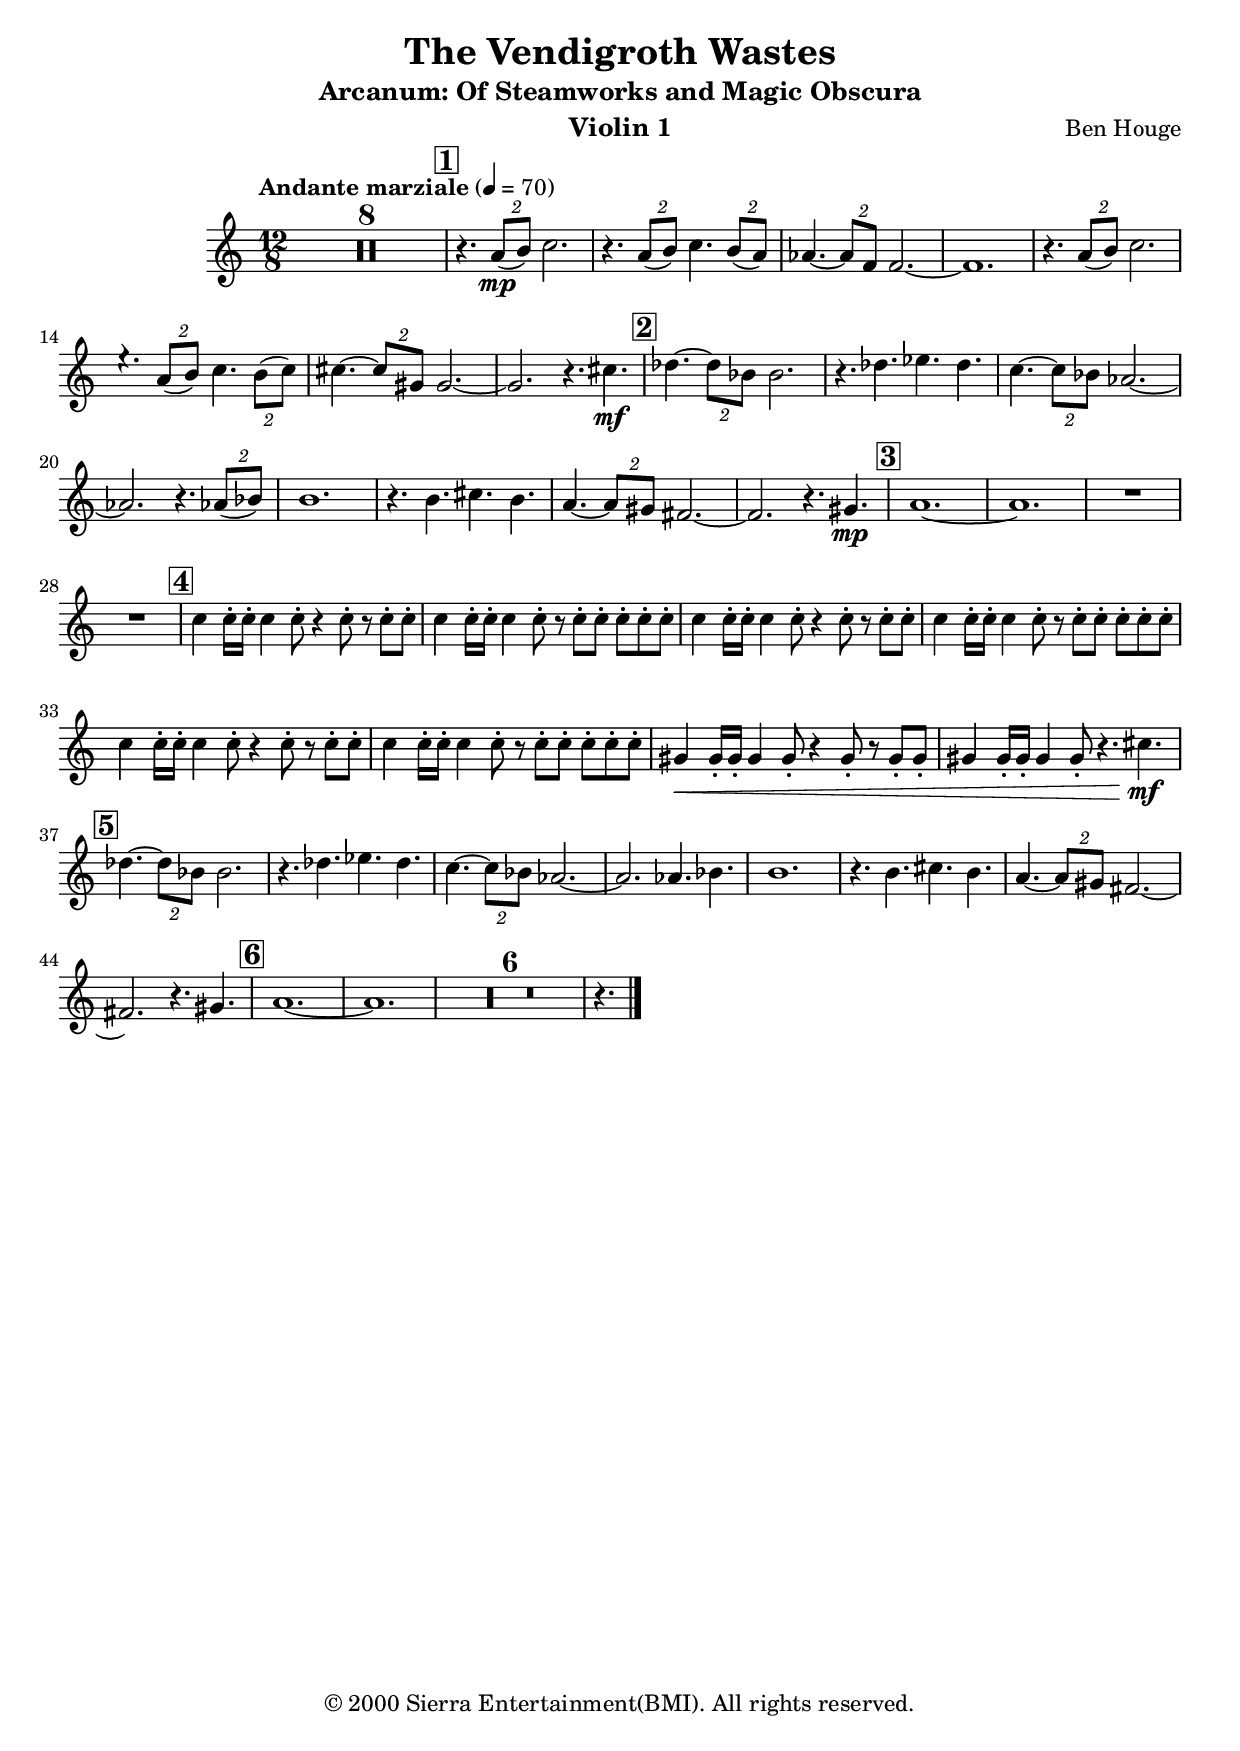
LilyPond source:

\include "src/header.ly"
\include "src/settings.ly"
violinOneSolo =  \relative a' {
  \aTime
  \aKey
  \clef treble
  \tag #'part \tag #'score { \aTempo }

    \compressFullBarRests
    R1.*8

  \tag #'part \tag #'score \mark \default

    r4. \times 3/2 { a8\mp ( [ b8 ) ] } c2. | \barNumberCheck #10
    r4. \times 3/2 { a8 ( [ b8 ) ] } c4. \times 3/2 { b8 ( [ a8 ) ] } | % 11
    as4. ~ \times 3/2 { as8 [ f8 ] } f2. ~  | % 12
    f1. | % 13
    r4. \times 3/2 { a8 ( [ b8 ) ] } c2. | % 14
    e4. \rest \times 3/2 { a,8 ( [ b8 ) ] } c4. \times 3/2 { b8 ( [ c8 ) ] } | % 15
    cis4. ~ \times 3/2 { cis8 [ gis8 ] } gis2. ~ | % 16
    gis2. r4. cis4. \mf | % 17

  \tag #'part \tag #'score \mark \default

    des4. ~ \times 3/2 { des8 [ bes8 ] } bes2.  | % 18
    r4. des4. es4. des4. | % 19
    c4. ~ \times 3/2 { c8 [ bes8 ] } as2. ~ | \barNumberCheck #20
    as2. r4. \times 3/2 { as8 ( [ bes8 ) ] } | % 21
    b1. | % 22
    r4. b4. cis4. b4. | % 23
    a4. ~ \times 3/2 { a8 [ gis8 ] } fis2. ~  | % 24
    fis2. r4. gis4. \mp| % 25

  \tag #'part \tag #'score \mark \default

    a1. ~ | % 26
    a1. | % 27
    R1.  | % 28
    R1. | % 29

  \tag #'part \tag #'score \mark \default

    c4 c16 -. [ c16 -. ] c4 c8 -. r4 c8 -. r8 c8 -. [ c8 -. ] | \barNumberCheck #30
    c4 c16 -. [ c16 -. ] c4 c8 -. r8 c8 -. [ c8 -. ] c8 -. [ c8 -. c8 -. ]  | % 31
    c4 c16 -. [ c16 -. ] c4 c8 -. r4 c8 -. r8 c8 -. [ c8 -. ] | % 32
    c4 c16 -. [ c16 -. ] c4 c8 -. r8 c8 -. [ c8 -. ] c8 -. [ c8 -. c8 -. ]  | % 33
    c4 c16 -. [ c16 -. ] c4 c8 -. r4 c8 -. r8 c8 -. [ c8 -. ] | % 34
    c4 c16 -. [ c16 -. ] c4 c8 -. r8 c8 -. [ c8 -. ] c8 -. [ c8 -. c8 -. ]  | % 35
    gis4 \< gis16 -. [ gis16 -. ] gis4 gis8 -. r4 gis8 -. r8 gis8 -. [ gis8 -. ] | % 36
    gis4 gis16 -. [ gis16 -. ] gis4 gis8 -. r4. cis4. \mf  | % 37

  \tag #'part \tag #'score \mark \default

    des4. ~ \times 3/2 {
        des8 [ bes8 ] }
    bes2. | % 38
    r4. des4. es4. des4. | % 39
    c4. ~ \times 3/2 {
        c8 [ bes8 ] }
    as2. ~  | \barNumberCheck #40
    as2. as4. bes4. | % 41
    b1. | % 42
    r4. b4. cis4. b4.  | % 43
    a4. ~ \times 3/2 {
        a8 [ gis8 ] }
    fis2. ~ | % 44
    fis2. r4. gis4. | % 45

  \tag #'part \tag #'score \mark \default

    a1. ~ | % 46
    a1.  | % 47
    R1.*6  | % 51
    r4. \bar "|."
}


\header {
  instrument = "Violin 1"
}

\score {
  \new Score {
  \set Score.markFormatter = #format-mark-box-numbers
  <<
    \new Staff <<
      \set Staff.midiInstrument = "violin"
      \keepWithTag #'part \violinOneSolo
    >>
  >>
  }
  \layout {
    \include "src/layout.ly"
  }
  \midi{}
}
\paper {
  indent = 25
}
